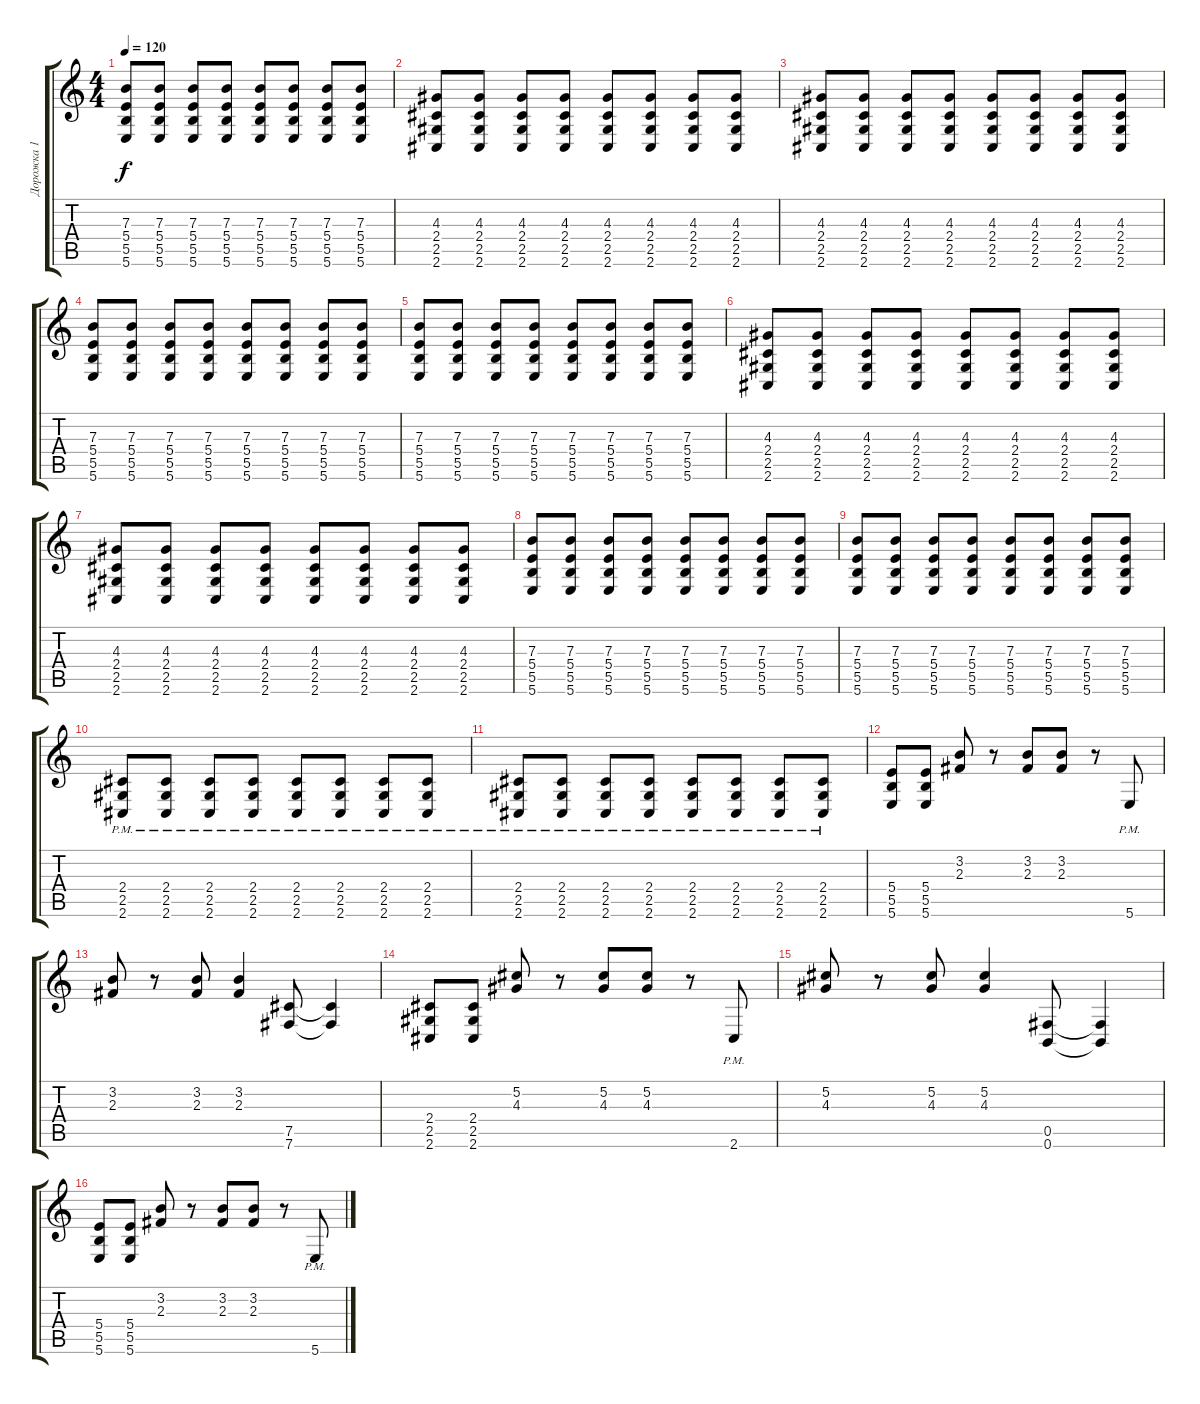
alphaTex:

\track ("Дорожка 1" "Дорожка 1") {instrument distortionguitar}
\staff {score tabs}
\tuning (Db4 Ab3 E3 B2 Gb2 B1) {hide}
\ts (4 4)
\tempo 120
\clef g2
\ks c
(7.3 5.4 5.5 5.6).8{dy f} (7.3 5.4 5.5 5.6).8 (7.3 5.4 5.5 5.6).8 (7.3 5.4 5.5 5.6).8 (7.3 5.4 5.5 5.6).8 (7.3 5.4 5.5 5.6).8 (7.3 5.4 5.5 5.6).8 (7.3 5.4 5.5 5.6).8 |
(4.3 2.4 2.5 2.6).8 (4.3 2.4 2.5 2.6).8 (4.3 2.4 2.5 2.6).8 (4.3 2.4 2.5 2.6).8 (4.3 2.4 2.5 2.6).8 (4.3 2.4 2.5 2.6).8 (4.3 2.4 2.5 2.6).8 (4.3 2.4 2.5 2.6).8 |
(4.3 2.4 2.5 2.6).8 (4.3 2.4 2.5 2.6).8 (4.3 2.4 2.5 2.6).8 (4.3 2.4 2.5 2.6).8 (4.3 2.4 2.5 2.6).8 (4.3 2.4 2.5 2.6).8 (4.3 2.4 2.5 2.6).8 (4.3 2.4 2.5 2.6).8 |
(7.3 5.4 5.5 5.6).8 (7.3 5.4 5.5 5.6).8 (7.3 5.4 5.5 5.6).8 (7.3 5.4 5.5 5.6).8 (7.3 5.4 5.5 5.6).8 (7.3 5.4 5.5 5.6).8 (7.3 5.4 5.5 5.6).8 (7.3 5.4 5.5 5.6).8 |
(7.3 5.4 5.5 5.6).8 (7.3 5.4 5.5 5.6).8 (7.3 5.4 5.5 5.6).8 (7.3 5.4 5.5 5.6).8 (7.3 5.4 5.5 5.6).8 (7.3 5.4 5.5 5.6).8 (7.3 5.4 5.5 5.6).8 (7.3 5.4 5.5 5.6).8 |
(4.3 2.4 2.5 2.6).8 (4.3 2.4 2.5 2.6).8 (4.3 2.4 2.5 2.6).8 (4.3 2.4 2.5 2.6).8 (4.3 2.4 2.5 2.6).8 (4.3 2.4 2.5 2.6).8 (4.3 2.4 2.5 2.6).8 (4.3 2.4 2.5 2.6).8 |
(4.3 2.4 2.5 2.6).8 (4.3 2.4 2.5 2.6).8 (4.3 2.4 2.5 2.6).8 (4.3 2.4 2.5 2.6).8 (4.3 2.4 2.5 2.6).8 (4.3 2.4 2.5 2.6).8 (4.3 2.4 2.5 2.6).8 (4.3 2.4 2.5 2.6).8 |
(7.3 5.4 5.5 5.6).8 (7.3 5.4 5.5 5.6).8 (7.3 5.4 5.5 5.6).8 (7.3 5.4 5.5 5.6).8 (7.3 5.4 5.5 5.6).8 (7.3 5.4 5.5 5.6).8 (7.3 5.4 5.5 5.6).8 (7.3 5.4 5.5 5.6).8 |
(7.3 5.4 5.5 5.6).8 (7.3 5.4 5.5 5.6).8 (7.3 5.4 5.5 5.6).8 (7.3 5.4 5.5 5.6).8 (7.3 5.4 5.5 5.6).8 (7.3 5.4 5.5 5.6).8 (7.3 5.4 5.5 5.6).8 (7.3 5.4 5.5 5.6).8 |
(2.4{pm} 2.5{pm} 2.6{pm}).8 (2.4{pm} 2.5{pm} 2.6{pm}).8 (2.4{pm} 2.5{pm} 2.6{pm}).8 (2.4{pm} 2.5{pm} 2.6{pm}).8 (2.4{pm} 2.5{pm} 2.6{pm}).8 (2.4{pm} 2.5{pm} 2.6{pm}).8 (2.4{pm} 2.5{pm} 2.6{pm}).8 (2.4{pm} 2.5{pm} 2.6{pm}).8 |
(2.4{pm} 2.5{pm} 2.6{pm}).8 (2.4{pm} 2.5{pm} 2.6{pm}).8 (2.4{pm} 2.5{pm} 2.6{pm}).8 (2.4{pm} 2.5{pm} 2.6{pm}).8 (2.4{pm} 2.5{pm} 2.6{pm}).8 (2.4{pm} 2.5{pm} 2.6{pm}).8 (2.4{pm} 2.5{pm} 2.6{pm}).8 (2.4{pm} 2.5{pm} 2.6{pm}).8 |
(5.4 5.5 5.6).8 (5.4 5.5 5.6).8 (3.2 2.3).8 r.8 (3.2 2.3).8 (3.2 2.3).8 r.8 5.6{pm}.8 |
(3.2 2.3).8 r.8 (3.2 2.3).8 (3.2 2.3).4 (7.5 7.6).8 (7.5{t} 7.6{t}).4 |
(2.4 2.5 2.6).8 (2.4 2.5 2.6).8 (5.2 4.3).8 r.8 (5.2 4.3).8 (5.2 4.3).8 r.8 2.6{pm}.8 |
(5.2 4.3).8 r.8 (5.2 4.3).8 (5.2 4.3).4 (0.5 0.6).8 (0.5{t} 0.6{t}).4 |
(5.4 5.5 5.6).8 (5.4 5.5 5.6).8 (3.2 2.3).8 r.8 (3.2 2.3).8 (3.2 2.3).8 r.8 5.6{pm}.8
